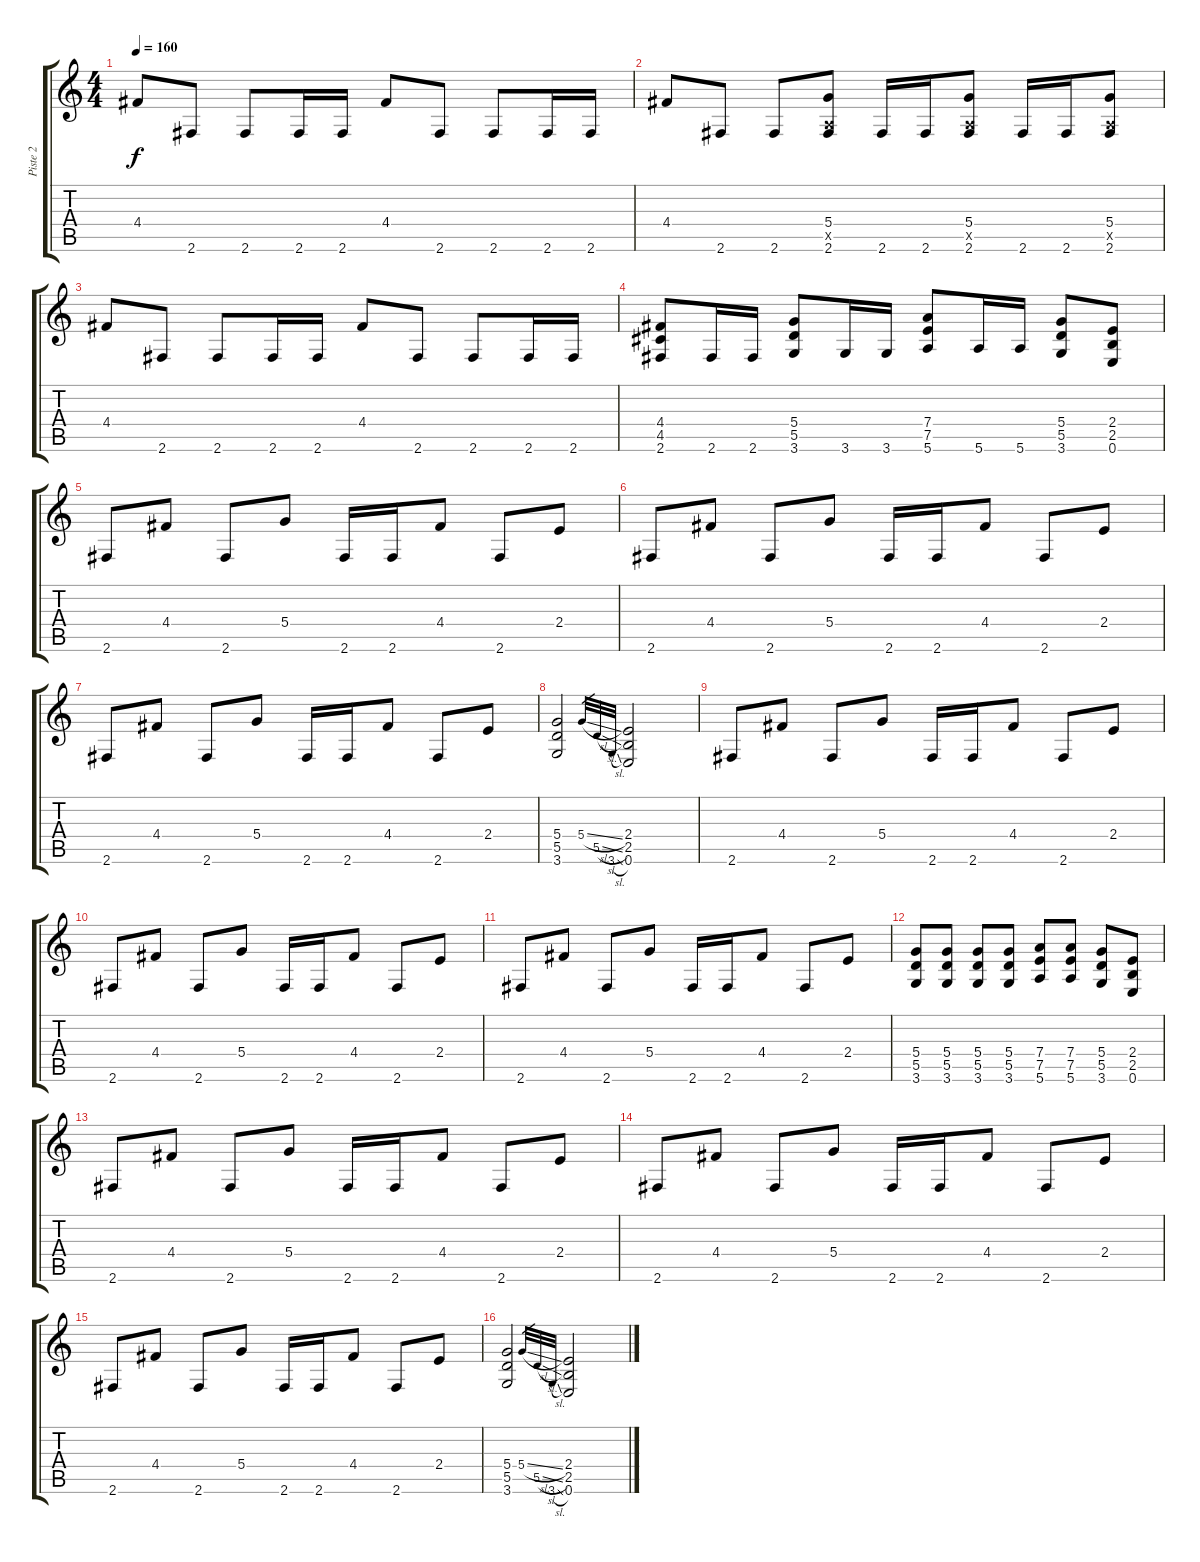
\track ("Piste 2" "Piste 2") {instrument distortionguitar}
\staff {score tabs}
\tuning (E4 B3 G3 D3 A2 E2) {hide}
\ts (4 4)
\tempo 160
\clef g2
\ks c
4.4.8{dy f} 2.6.8 2.6.8 2.6.16 2.6.16 4.4.8 2.6.8 2.6.8 2.6.16 2.6.16 |
4.4.8 2.6.8 2.6.8 (5.4 0.5{x} 2.6).8 2.6.16 2.6.16 (5.4 0.5{x} 2.6).8 2.6.16 2.6.16 (5.4 0.5{x} 2.6).8 |
4.4.8 2.6.8 2.6.8 2.6.16 2.6.16 4.4.8 2.6.8 2.6.8 2.6.16 2.6.16 |
(4.4 4.5 2.6).8 2.6.16 2.6.16 (5.4 5.5 3.6).8 3.6.16 3.6.16 (7.4 7.5 5.6).8 5.6.16 5.6.16 (5.4 5.5 3.6).8 (2.4 2.5 0.6).8 |
2.6.8 4.4.8 2.6.8 5.4.8 2.6.16 2.6.16 4.4.8 2.6.8 2.4.8 |
2.6.8 4.4.8 2.6.8 5.4.8 2.6.16 2.6.16 4.4.8 2.6.8 2.4.8 |
2.6.8 4.4.8 2.6.8 5.4.8 2.6.16 2.6.16 4.4.8 2.6.8 2.4.8 |
(5.4 5.5 3.6).2 5.4{sl}.32{gr} 5.5{sl}.32{gr} 3.6{sl}.32{gr} (2.4 2.5 0.6).2 |
2.6.8 4.4.8 2.6.8 5.4.8 2.6.16 2.6.16 4.4.8 2.6.8 2.4.8 |
2.6.8 4.4.8 2.6.8 5.4.8 2.6.16 2.6.16 4.4.8 2.6.8 2.4.8 |
2.6.8 4.4.8 2.6.8 5.4.8 2.6.16 2.6.16 4.4.8 2.6.8 2.4.8 |
(5.4 5.5 3.6).8 (5.4 5.5 3.6).8 (5.4 5.5 3.6).8 (5.4 5.5 3.6).8 (7.4 7.5 5.6).8 (7.4 7.5 5.6).8 (5.4 5.5 3.6).8 (2.4 2.5 0.6).8 |
2.6.8 4.4.8 2.6.8 5.4.8 2.6.16 2.6.16 4.4.8 2.6.8 2.4.8 |
2.6.8 4.4.8 2.6.8 5.4.8 2.6.16 2.6.16 4.4.8 2.6.8 2.4.8 |
2.6.8 4.4.8 2.6.8 5.4.8 2.6.16 2.6.16 4.4.8 2.6.8 2.4.8 |
(5.4 5.5 3.6).2 5.4{sl}.32{gr} 5.5{sl}.32{gr} 3.6{sl}.32{gr} (2.4 2.5 0.6).2
